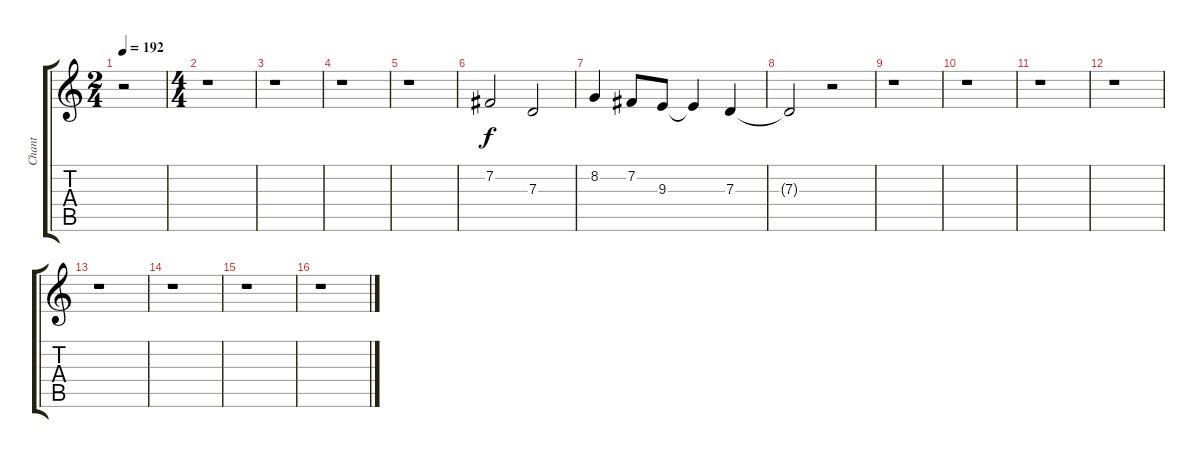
\track ("Chant" "Chant") {instrument altosax}
\staff {score tabs}
\tuning (E4 B3 G3 D3 A2 E2) {hide}
\ts (2 4)
\tempo 192
\clef g2
\ks c
r.2{dy f instrument altosax} |
\ts (4 4)
r.1 |
r.1 |
r.1 |
r.1 |
7.2.2 7.3.2 |
8.2.4 7.2.8 9.3.8 9.3{t}.4 7.3.4 |
7.3{t}.2 r.2 |
r.1 |
r.1 |
r.1 |
r.1 |
r.1 |
r.1 |
r.1 |
r.1
